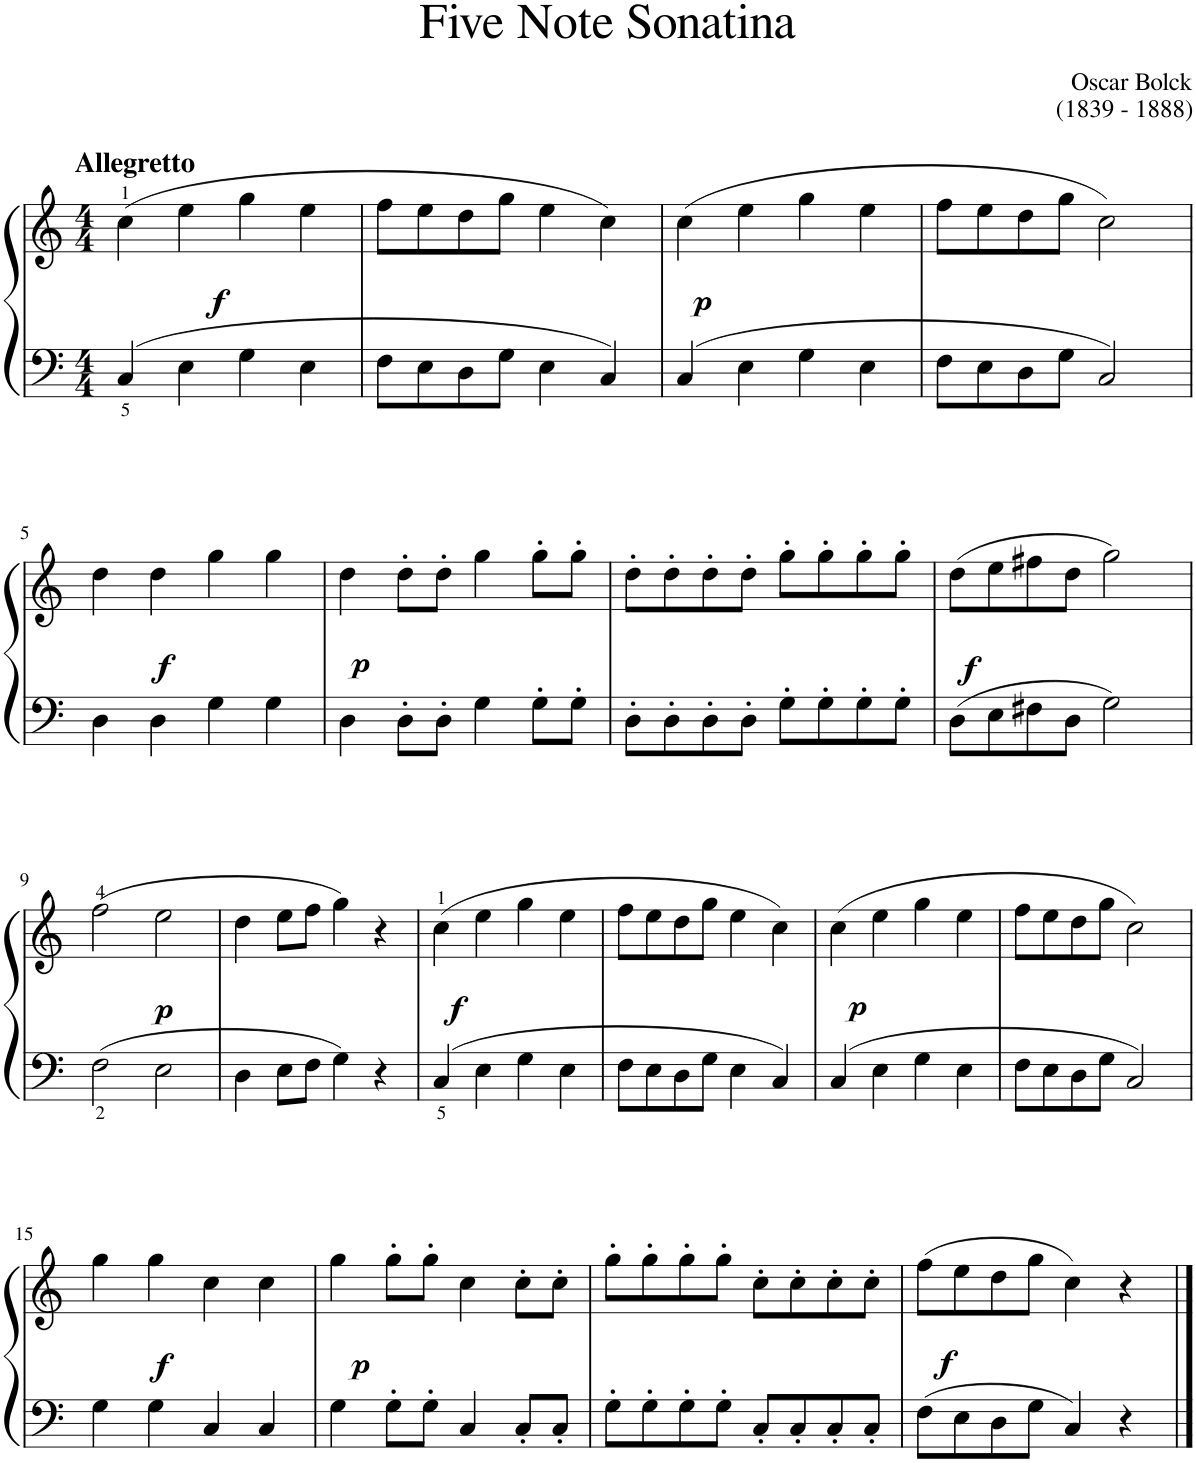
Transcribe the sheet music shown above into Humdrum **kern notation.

**kern	**kern	**dynam
*part1	*part1	*part1
*staff2	*staff1	*staff1/2
*I"Piano	*	*
*I'Pno	*	*
*clefF4	*clefG2	*
*k[]	*k[]	*
*M4/4	*M4/4	*
=1	=1	=1
!	!LO:TX:a:B:t=Allegretto	!
!	!	!LO:DY:b
4C/	(4cc\	f
4E\	4ee\	.
4G\	4gg\	.
4E\	4ee\	.
=2	=2	=2
8F\L	8ff\L	.
8E\	8ee\	.
8D\	8dd\	.
8G\J	8gg\J	.
4E\	4ee\	.
4C/	4cc\)	.
=3	=3	=3
!	!	!LO:DY:b
4C/	(4cc\	p
4E\	4ee\	.
4G\	4gg\	.
4E\	4ee\	.
=4	=4	=4
8F\L	8ff\L	.
8E\	8ee\	.
8D\	8dd\	.
8G\J	8gg\J	.
2C/	2cc\)	.
!!LO:LB:g=z
=5	=5	=5
!	!	!LO:DY:b
4D\	4dd\	f
4D\	4dd\	.
4G\	4gg\	.
4G\	4gg\	.
=6	=6	=6
!	!	!LO:DY:b
4D\	4dd\	p
8D'\L	8dd'\L	.
8D'\J	8dd'\J	.
4G\	4gg\	.
8G'\L	8gg'\L	.
8G'\J	8gg'\J	.
=7	=7	=7
8D'\L	8dd'\L	.
8D'\	8dd'\	.
8D'\	8dd'\	.
8D'\J	8dd'\J	.
8G'\L	8gg'\L	.
8G'\	8gg'\	.
8G'\	8gg'\	.
8G'\J	8gg'\J	.
=8	=8	=8
!	!	!LO:DY:b
8D\L	(8dd\L	f
8E\	8ee\	.
8F#X\	8ff#X\	.
8D\J	8dd\J	.
2G\	2gg\)	.
!!LO:LB:g=z
=9	=9	=9
!	!	!LO:DY:b
2F\	(2ff\	p
2E\	2ee\	.
=10	=10	=10
4D\	4dd\	.
8E\L	8ee\L	.
8F\J	8ff\J	.
4G\	4gg\)	.
4r	4r	.
=11	=11	=11
!	!	!LO:DY:b
4C/	(4cc\	f
4E\	4ee\	.
4G\	4gg\	.
4E\	4ee\	.
=12	=12	=12
8F\L	8ff\L	.
8E\	8ee\	.
8D\	8dd\	.
8G\J	8gg\J	.
4E\	4ee\	.
4C/	4cc\)	.
=13	=13	=13
!	!	!LO:DY:b
4C/	(4cc\	p
4E\	4ee\	.
4G\	4gg\	.
4E\	4ee\	.
=14	=14	=14
8F\L	8ff\L	.
8E\	8ee\	.
8D\	8dd\	.
8G\J	8gg\J	.
2C/	2cc\)	.
!!LO:LB:g=z
=15	=15	=15
!	!	!LO:DY:b
4G\	4gg\	f
4G\	4gg\	.
4C/	4cc\	.
4C/	4cc\	.
=16	=16	=16
!	!	!LO:DY:b
4G\	4gg\	p
8G'\L	8gg'\L	.
8G'\J	8gg'\J	.
4C/	4cc\	.
8C'/L	8cc'\L	.
8C'/J	8cc'\J	.
=17	=17	=17
8G'\L	8gg'\L	.
8G'\	8gg'\	.
8G'\	8gg'\	.
8G'\J	8gg'\J	.
8C'/L	8cc'\L	.
8C'/	8cc'\	.
8C'/	8cc'\	.
8C'/J	8cc'\J	.
=18	=18	=18
!	!	!LO:DY:b
8F\L	(8ff\L	f
8E\	8ee\	.
8D\	8dd\	.
8G\J	8gg\J	.
4C/	4cc\)	.
4r	4r	.
==	==	==
*-	*-	*-
